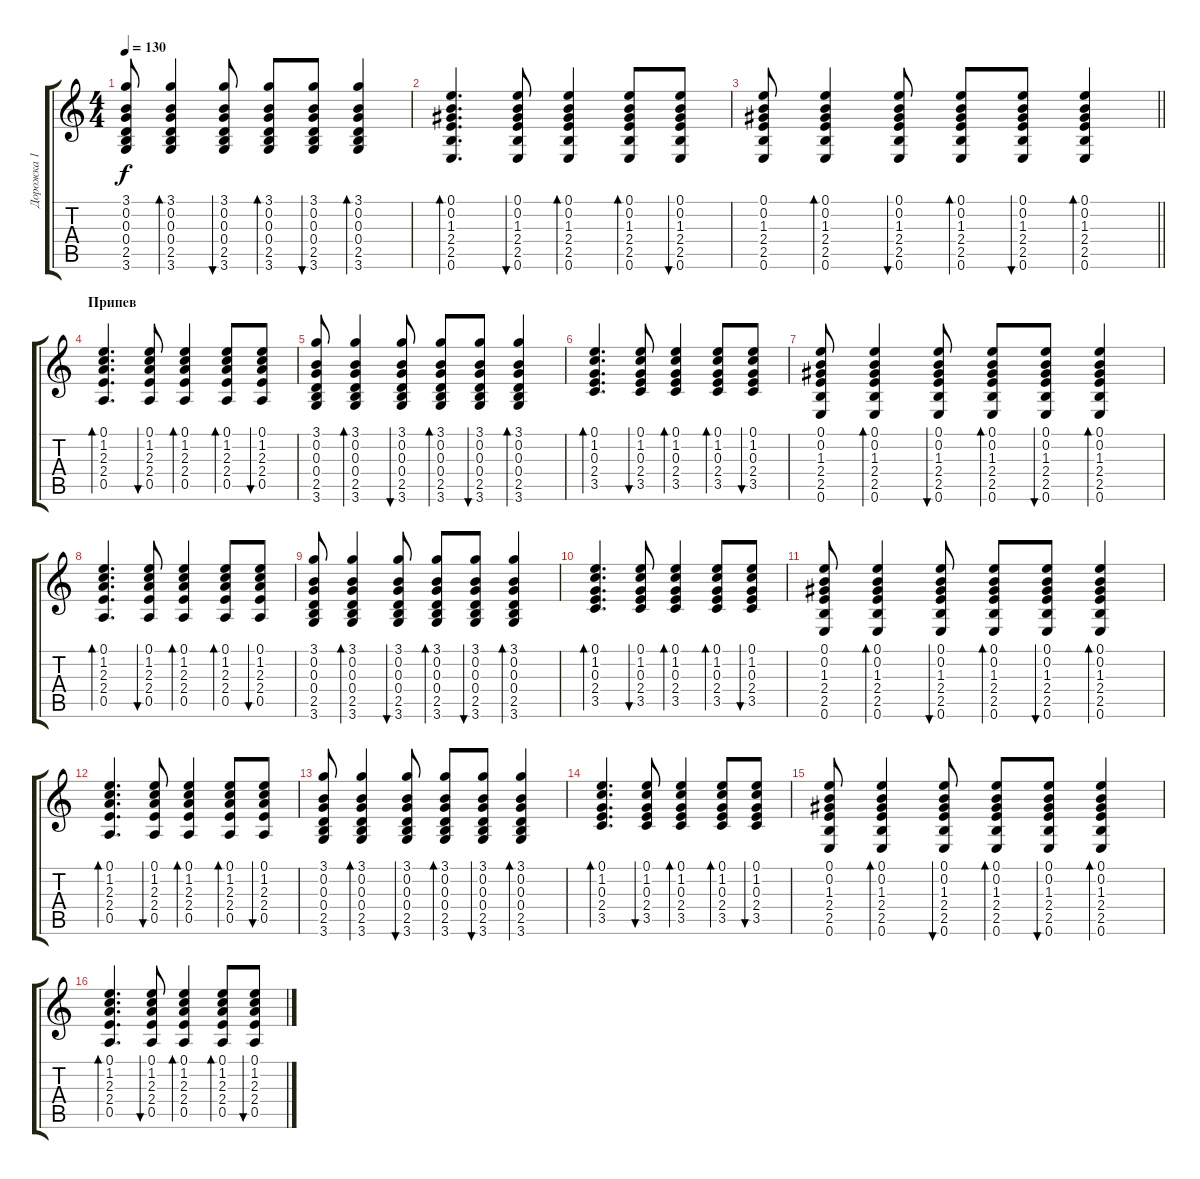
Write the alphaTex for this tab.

\track ("Дорожка 1" "Дорожка 1") {instrument acousticguitarsteel}
\staff {score tabs}
\tuning (E4 B3 G3 D3 A2 E2) {hide}
\ts (4 4)
\tempo 130
\clef g2
\ks c
(3.1 0.2 0.3 0.4 2.5 3.6).8{dy f} (3.1 0.2 0.3 0.4 2.5 3.6).4{bd 60} (3.1 0.2 0.3 0.4 2.5 3.6).8{bu 60} (3.1 0.2 0.3 0.4 2.5 3.6).8{bd 60} (3.1 0.2 0.3 0.4 2.5 3.6).8{bu 60} (3.1 0.2 0.3 0.4 2.5 3.6).4{bd 60} |
(0.1 0.2 1.3 2.4 2.5 0.6).4{d bd 60} (0.1 0.2 1.3 2.4 2.5 0.6).8{bu 60} (0.1 0.2 1.3 2.4 2.5 0.6).4{bd 60} (0.1 0.2 1.3 2.4 2.5 0.6).8{bd 60} (0.1 0.2 1.3 2.4 2.5 0.6).8{bu 60} |
\barLineRight lightlight
(0.1 0.2 1.3 2.4 2.5 0.6).8 (0.1 0.2 1.3 2.4 2.5 0.6).4{bd 60} (0.1 0.2 1.3 2.4 2.5 0.6).8{bu 60} (0.1 0.2 1.3 2.4 2.5 0.6).8{bd 60} (0.1 0.2 1.3 2.4 2.5 0.6).8{bu 60} (0.1 0.2 1.3 2.4 2.5 0.6).4{bd 60} |
\section ("" "Припев")
(0.1 1.2 2.3 2.4 0.5).4{d bd 60} (0.1 1.2 2.3 2.4 0.5).8{bu 60} (0.1 1.2 2.3 2.4 0.5).4{bd 60} (0.1 1.2 2.3 2.4 0.5).8{bd 60} (0.1 1.2 2.3 2.4 0.5).8{bu 60} |
(3.1 0.2 0.3 0.4 2.5 3.6).8 (3.1 0.2 0.3 0.4 2.5 3.6).4{bd 60} (3.1 0.2 0.3 0.4 2.5 3.6).8{bu 60} (3.1 0.2 0.3 0.4 2.5 3.6).8{bd 60} (3.1 0.2 0.3 0.4 2.5 3.6).8{bu 60} (3.1 0.2 0.3 0.4 2.5 3.6).4{bd 60} |
(0.1 1.2 0.3 2.4 3.5).4{d bd 60} (0.1 1.2 0.3 2.4 3.5).8{bu 60} (0.1 1.2 0.3 2.4 3.5).4{bd 60} (0.1 1.2 0.3 2.4 3.5).8{bd 60} (0.1 1.2 0.3 2.4 3.5).8{bu 60} |
(0.1 0.2 1.3 2.4 2.5 0.6).8 (0.1 0.2 1.3 2.4 2.5 0.6).4{bd 60} (0.1 0.2 1.3 2.4 2.5 0.6).8{bu 60} (0.1 0.2 1.3 2.4 2.5 0.6).8{bd 60} (0.1 0.2 1.3 2.4 2.5 0.6).8{bu 60} (0.1 0.2 1.3 2.4 2.5 0.6).4{bd 60} |
(0.1 1.2 2.3 2.4 0.5).4{d bd 60} (0.1 1.2 2.3 2.4 0.5).8{bu 60} (0.1 1.2 2.3 2.4 0.5).4{bd 60} (0.1 1.2 2.3 2.4 0.5).8{bd 60} (0.1 1.2 2.3 2.4 0.5).8{bu 60} |
(3.1 0.2 0.3 0.4 2.5 3.6).8 (3.1 0.2 0.3 0.4 2.5 3.6).4{bd 60} (3.1 0.2 0.3 0.4 2.5 3.6).8{bu 60} (3.1 0.2 0.3 0.4 2.5 3.6).8{bd 60} (3.1 0.2 0.3 0.4 2.5 3.6).8{bu 60} (3.1 0.2 0.3 0.4 2.5 3.6).4{bd 60} |
(0.1 1.2 0.3 2.4 3.5).4{d bd 60} (0.1 1.2 0.3 2.4 3.5).8{bu 60} (0.1 1.2 0.3 2.4 3.5).4{bd 60} (0.1 1.2 0.3 2.4 3.5).8{bd 60} (0.1 1.2 0.3 2.4 3.5).8{bu 60} |
(0.1 0.2 1.3 2.4 2.5 0.6).8 (0.1 0.2 1.3 2.4 2.5 0.6).4{bd 60} (0.1 0.2 1.3 2.4 2.5 0.6).8{bu 60} (0.1 0.2 1.3 2.4 2.5 0.6).8{bd 60} (0.1 0.2 1.3 2.4 2.5 0.6).8{bu 60} (0.1 0.2 1.3 2.4 2.5 0.6).4{bd 60} |
(0.1 1.2 2.3 2.4 0.5).4{d bd 60} (0.1 1.2 2.3 2.4 0.5).8{bu 60} (0.1 1.2 2.3 2.4 0.5).4{bd 60} (0.1 1.2 2.3 2.4 0.5).8{bd 60} (0.1 1.2 2.3 2.4 0.5).8{bu 60} |
(3.1 0.2 0.3 0.4 2.5 3.6).8 (3.1 0.2 0.3 0.4 2.5 3.6).4{bd 60} (3.1 0.2 0.3 0.4 2.5 3.6).8{bu 60} (3.1 0.2 0.3 0.4 2.5 3.6).8{bd 60} (3.1 0.2 0.3 0.4 2.5 3.6).8{bu 60} (3.1 0.2 0.3 0.4 2.5 3.6).4{bd 60} |
(0.1 1.2 0.3 2.4 3.5).4{d bd 60} (0.1 1.2 0.3 2.4 3.5).8{bu 60} (0.1 1.2 0.3 2.4 3.5).4{bd 60} (0.1 1.2 0.3 2.4 3.5).8{bd 60} (0.1 1.2 0.3 2.4 3.5).8{bu 60} |
(0.1 0.2 1.3 2.4 2.5 0.6).8 (0.1 0.2 1.3 2.4 2.5 0.6).4{bd 60} (0.1 0.2 1.3 2.4 2.5 0.6).8{bu 60} (0.1 0.2 1.3 2.4 2.5 0.6).8{bd 60} (0.1 0.2 1.3 2.4 2.5 0.6).8{bu 60} (0.1 0.2 1.3 2.4 2.5 0.6).4{bd 60} |
(0.1 1.2 2.3 2.4 0.5).4{d bd 60} (0.1 1.2 2.3 2.4 0.5).8{bu 60} (0.1 1.2 2.3 2.4 0.5).4{bd 60} (0.1 1.2 2.3 2.4 0.5).8{bd 60} (0.1 1.2 2.3 2.4 0.5).8{bu 60}
